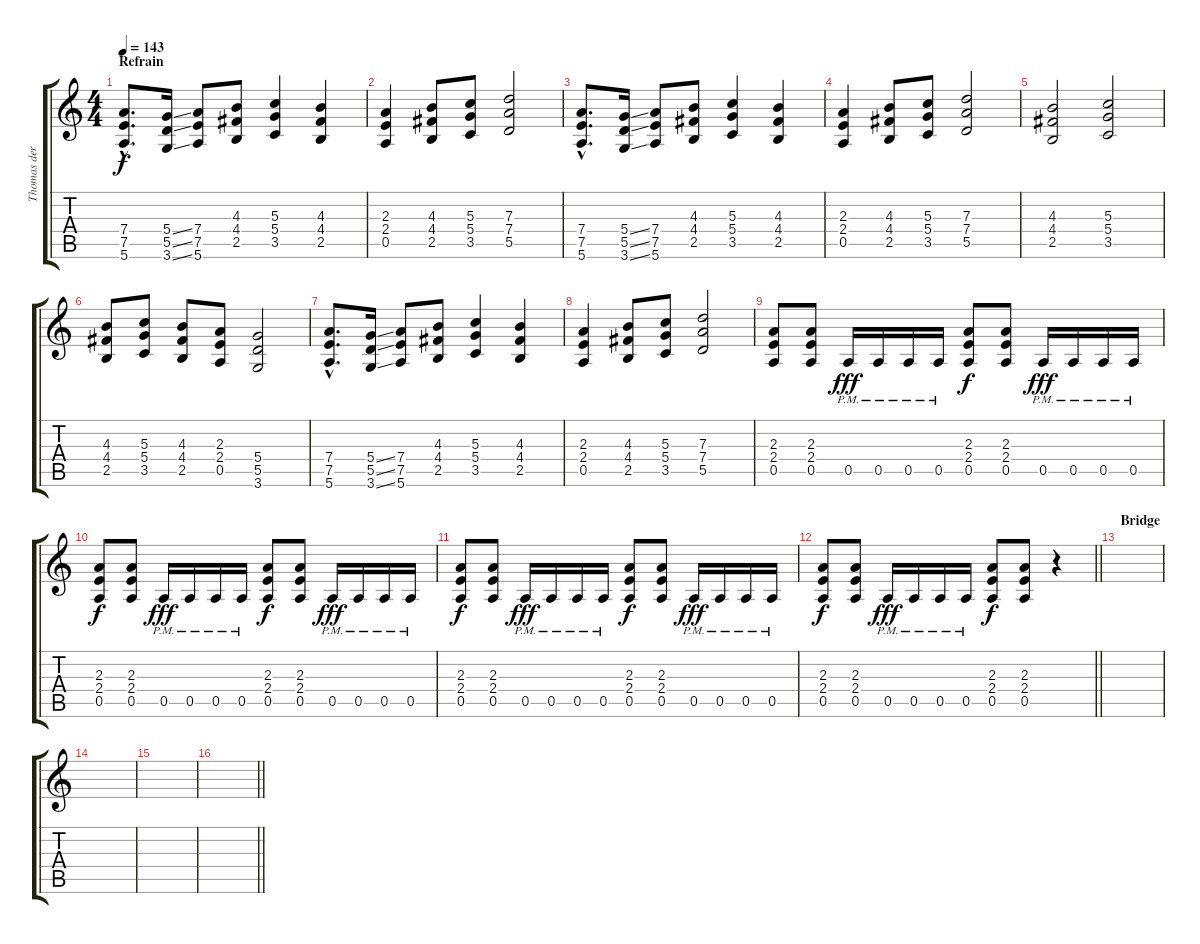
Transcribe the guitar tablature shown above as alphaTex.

\track ("Thomas der Münzer" "Thomas der") {instrument distortionguitar}
\staff {score tabs}
\tuning (E4 B3 G3 D3 A2 E2) {hide}
\ts (4 4)
\section ("" "Refrain")
\tempo 143
\clef g2
\ks c
(7.4{hac} 7.5{hac} 5.6{hac}).8{d dy f} (5.4{ss} 5.5{ss} 3.6{ss}).16 (7.4 7.5 5.6).8 (4.3 4.4 2.5).8 (5.3 5.4 3.5).4 (4.3 4.4 2.5).4 |
(2.3 2.4 0.5).4 (4.3 4.4 2.5).8 (5.3 5.4 3.5).8 (7.3 7.4 5.5).2 |
(7.4{hac} 7.5{hac} 5.6{hac}).8{d} (5.4{ss} 5.5{ss} 3.6{ss}).16 (7.4 7.5 5.6).8 (4.3 4.4 2.5).8 (5.3 5.4 3.5).4 (4.3 4.4 2.5).4 |
(2.3 2.4 0.5).4 (4.3 4.4 2.5).8 (5.3 5.4 3.5).8 (7.3 7.4 5.5).2 |
(4.3 4.4 2.5).2 (5.3 5.4 3.5).2 |
(4.3 4.4 2.5).8 (5.3 5.4 3.5).8 (4.3 4.4 2.5).8 (2.3 2.4 0.5).8 (5.4 5.5 3.6).2 |
(7.4{hac} 7.5{hac} 5.6{hac}).8{d} (5.4{ss} 5.5{ss} 3.6{ss}).16 (7.4 7.5 5.6).8 (4.3 4.4 2.5).8 (5.3 5.4 3.5).4 (4.3 4.4 2.5).4 |
(2.3 2.4 0.5).4 (4.3 4.4 2.5).8 (5.3 5.4 3.5).8 (7.3 7.4 5.5).2 |
(2.3 2.4 0.5).8 (2.3 2.4 0.5).8 0.5{pm}.16{dy fff} 0.5{pm}.16 0.5{pm}.16 0.5{pm}.16 (2.3 2.4 0.5).8{dy f} (2.3 2.4 0.5).8 0.5{pm}.16{dy fff} 0.5{pm}.16 0.5{pm}.16 0.5{pm}.16 |
(2.3 2.4 0.5).8{dy f} (2.3 2.4 0.5).8 0.5{pm}.16{dy fff} 0.5{pm}.16 0.5{pm}.16 0.5{pm}.16 (2.3 2.4 0.5).8{dy f} (2.3 2.4 0.5).8 0.5{pm}.16{dy fff} 0.5{pm}.16 0.5{pm}.16 0.5{pm}.16 |
(2.3 2.4 0.5).8{dy f} (2.3 2.4 0.5).8 0.5{pm}.16{dy fff} 0.5{pm}.16 0.5{pm}.16 0.5{pm}.16 (2.3 2.4 0.5).8{dy f} (2.3 2.4 0.5).8 0.5{pm}.16{dy fff} 0.5{pm}.16 0.5{pm}.16 0.5{pm}.16 |
\barLineRight lightlight
(2.3 2.4 0.5).8{dy f} (2.3 2.4 0.5).8 0.5{pm}.16{dy fff} 0.5{pm}.16 0.5{pm}.16 0.5{pm}.16 (2.3 2.4 0.5).8{dy f} (2.3 2.4 0.5).8 r.4 |
\section ("" "Bridge")
|
|
|
\barLineRight lightlight
